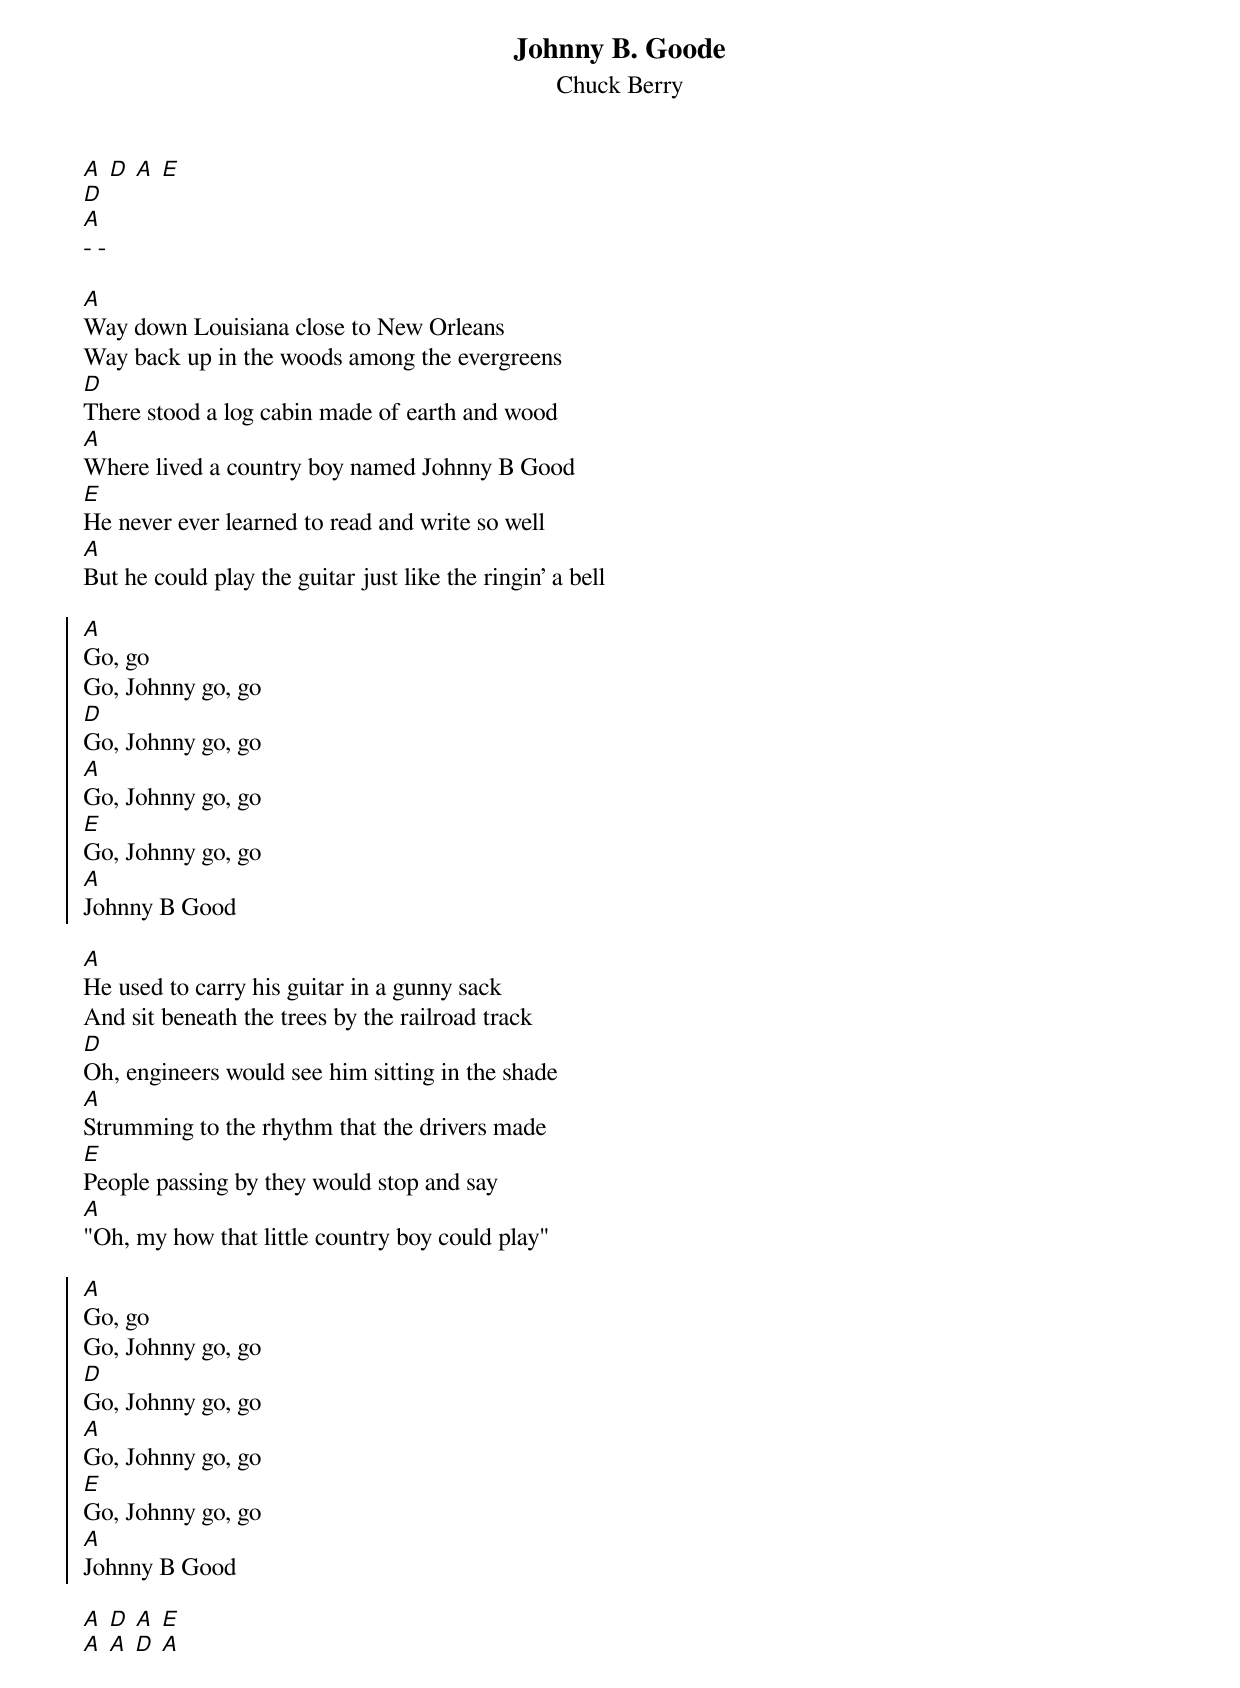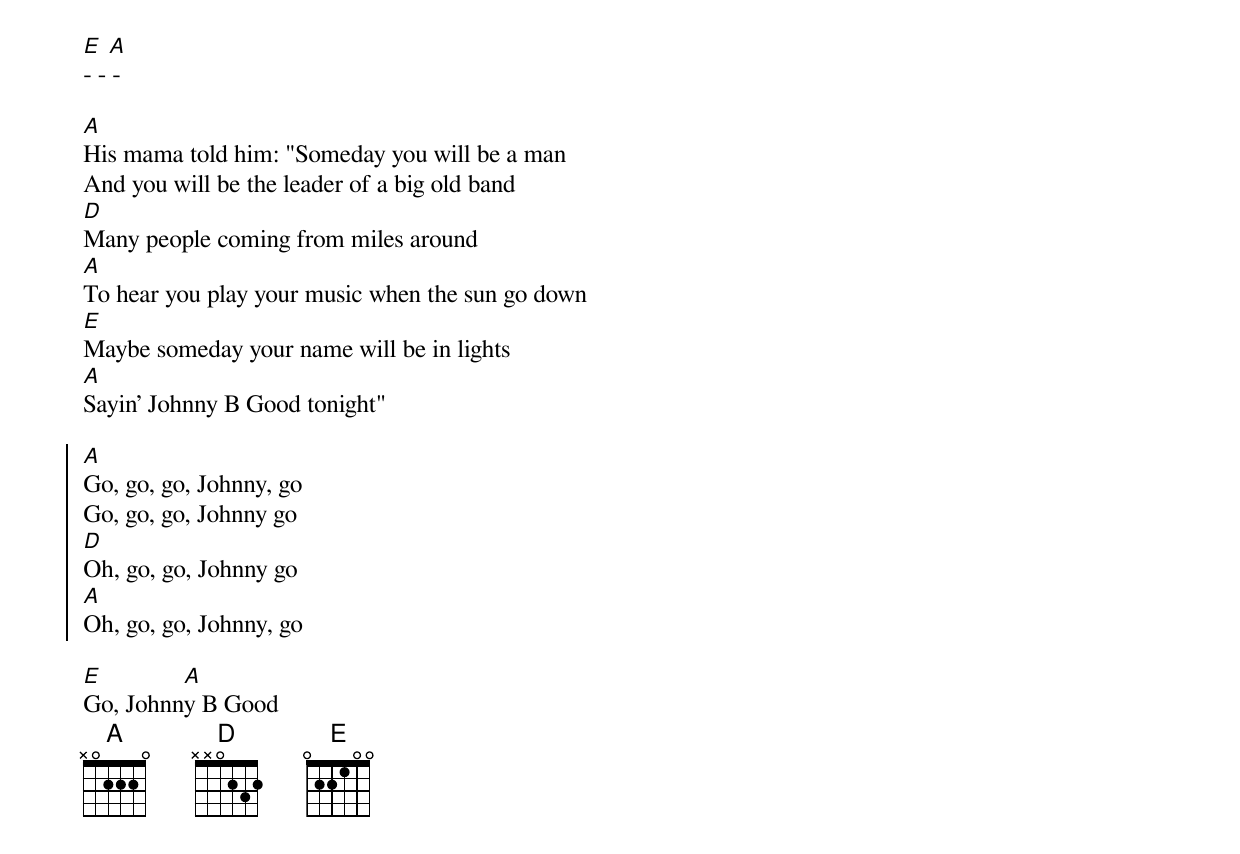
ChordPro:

{t: Johnny B. Goode}
{st: Chuck Berry}
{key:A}
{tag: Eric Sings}
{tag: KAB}

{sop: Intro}
[A] [D] [A] [E]
[D]
[A]
- -
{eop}

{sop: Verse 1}
[A]
Way down Louisiana close to New Orleans
Way back up in the woods among the evergreens
[D]
There stood a log cabin made of earth and wood
[A]
Where lived a country boy named Johnny B Good
[E]
He never ever learned to read and write so well
[A]
But he could play the guitar just like the ringin' a bell
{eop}

{soc}
[A]
Go, go
Go, Johnny go, go
[D]
Go, Johnny go, go
[A]
Go, Johnny go, go
[E]
Go, Johnny go, go
[A]
Johnny B Good
{eoc}

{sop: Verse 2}
[A]
He used to carry his guitar in a gunny sack
And sit beneath the trees by the railroad track
[D]
Oh, engineers would see him sitting in the shade
[A]
Strumming to the rhythm that the drivers made
[E]
People passing by they would stop and say
[A]
"Oh, my how that little country boy could play"
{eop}

{soc}
[A]
Go, go
Go, Johnny go, go
[D]
Go, Johnny go, go
[A]
Go, Johnny go, go
[E]
Go, Johnny go, go
[A]
Johnny B Good
{eoc}

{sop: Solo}
[A] [D] [A] [E]
[A] [A] [D] [A]
[E] [A]
- - -
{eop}

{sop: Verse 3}
[A]
His mama told him: "Someday you will be a man
And you will be the leader of a big old band
[D]
Many people coming from miles around
[A]
To hear you play your music when the sun go down
[E]
Maybe someday your name will be in lights
[A]
Sayin' Johnny B Good tonight"
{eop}

{soc}
[A]
Go, go, go, Johnny, go
Go, go, go, Johnny go
[D]
Oh, go, go, Johnny go
[A]
Oh, go, go, Johnny, go
{eoc}

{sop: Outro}
[E]             [A]
Go, Johnny B Good
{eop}
